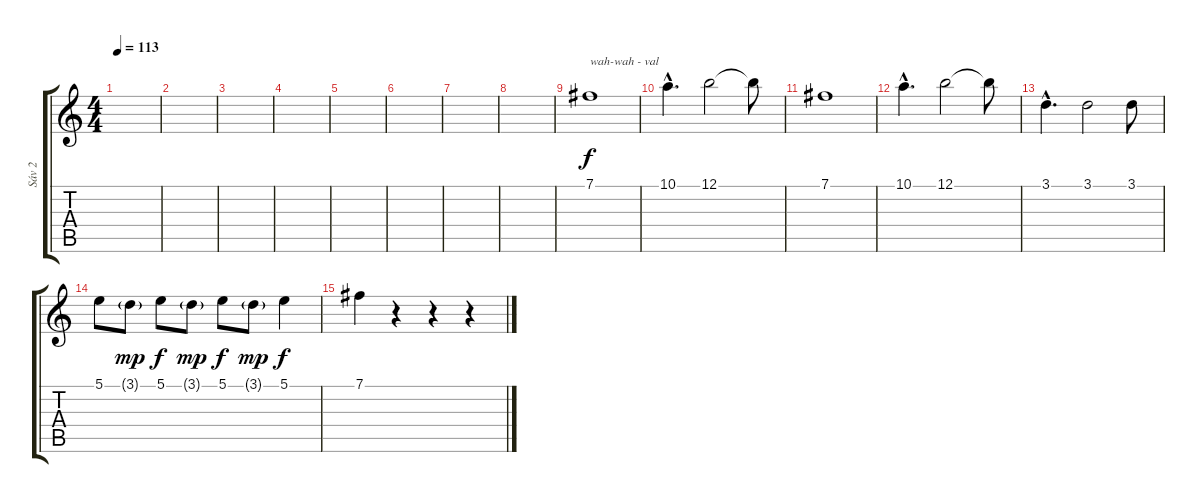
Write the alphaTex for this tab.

\track ("Sáv 2" "Sáv 2") {instrument distortionguitar}
\staff {score tabs}
\tuning (B3 Gb3 D3 A2 E2 B1) {hide}
\ts (4 4)
\tempo 113
\clef g2
\ks c
|
|
|
|
|
|
|
|
7.1.1{txt "wah-wah - val"} |
10.1{hac}.4{d} 12.1.2 12.1{t}.8 |
7.1.1 |
10.1{hac}.4{d} 12.1.2 12.1{t}.8 |
3.1{hac}.4{d} 3.1.2 3.1.8 |
5.1.8 3.1{g}.8{dy mp} 5.1.8{dy f} 3.1{g}.8{dy mp} 5.1.8{dy f} 3.1{g}.8{dy mp} 5.1.4{dy f} |
7.1.4 r.4 r.4 r.4
